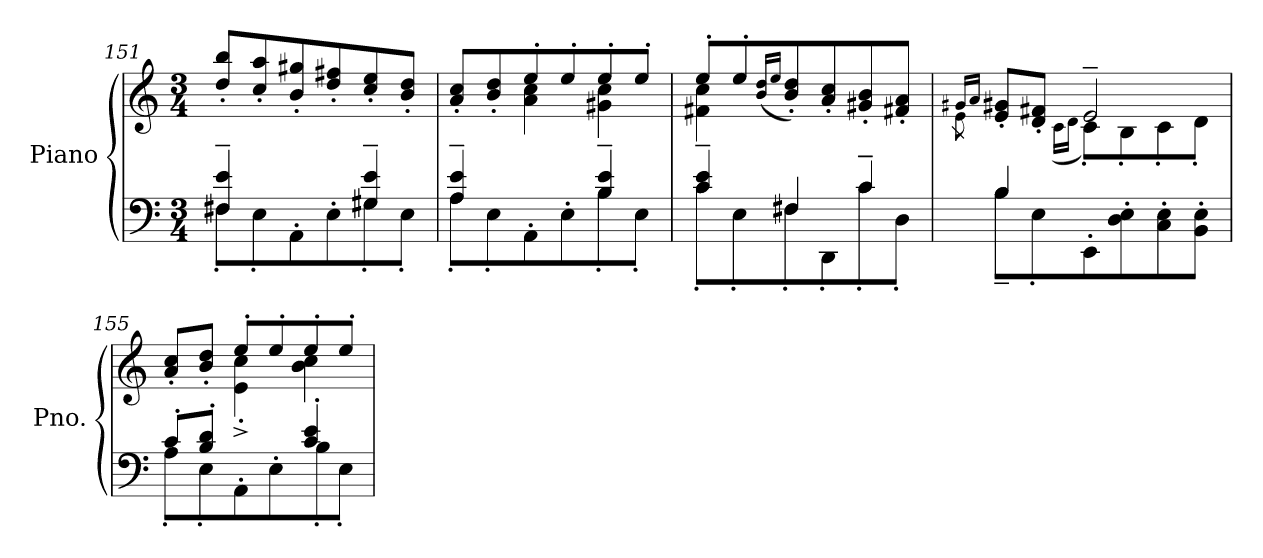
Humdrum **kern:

**kern	**kern
*part1	*part1
*staff2	*staff1
*I"Piano	*
*I'Pno.	*
*clefF4	*clefG2
*k[]	*k[]
*M3/4	*M3/4
=151	=151
*^	*
4F#X/~ 4e/~	8F#'\L	8dd/' 8bb/'L
.	8E'\	8cc/' 8aa/'
4ryy	8AA'\	8b/' 8gg#X/'
.	8E'\	8dd/' 8ff#X/'
4G#X/~ 4e/~	8G#'\	8cc/' 8ee/'
.	8E'\J	8b/' 8dd/'J
!!LO:PB:g=z
=152	=152	=152
*	*	*^
4A/~ 4e/~	8A'\L	8a/' 8cc/'L	4rcyy
.	8E'\	8b/' 8dd/'	.
4ryy	8AA'\	8ee'/	4a\ 4cc\
.	8E'\	8ee'/	.
4B/~ 4e/~	8B'\	8ee'/	4g#X\ 4cc\
.	8E'\J	8ee'/J	.
=153	=153	=153	=153
4c/~ 4e/~	8c'\L	8ee'/L	4f#X\ 4cc\
.	8E'\	8ee'/	.
.	.	(<16qb/ 16qdd/LL	.
.	.	16qee/JJ	.
4F#X/	8F#'\	8b/' 8dd/')	2ryy
.	8DD'\	8a/' 8cc/'	.
4c~/	8c'\	8g#X/' 8b/'	.
.	8D'\J	8f#X/' 8a/'J	.
=154	=154	=154	=154
.	.	16qg#X/LL	.
.	.	16qa/JJ	(<8qe\
4B/)	8B~\L	8e/' 8g#/'L	4ryy
.	8E'\	8d/' 8f#X/'J	.
.	.	.	(<16qc\LL
.	.	.	16qd\JJ
2ryy	8EE'\	2e~/	8c'\L)
.	8D\' 8E\'	.	8B'\
.	8C\' 8E\'	.	8c'\
.	8BB\' 8E\'J	.	8d'\J
=155	=155	=155	=155
8c'/L	8A'\L	8a/' 8cc/'L	4ryy
8B/' 8d/'J	8E'\	8b/' 8dd/'J	.
4ryy	8AA'\	8ee'/L	4e\'^ 4cc\'^
.	8E'\	8ee'/	.
4c/' 4e/'	8B'\	8ee'/	4b\ 4cc\
.	8E'\J	8ee'/J	.
*v	*v	*	*
*	*v	*v
=	=
*-	*-
